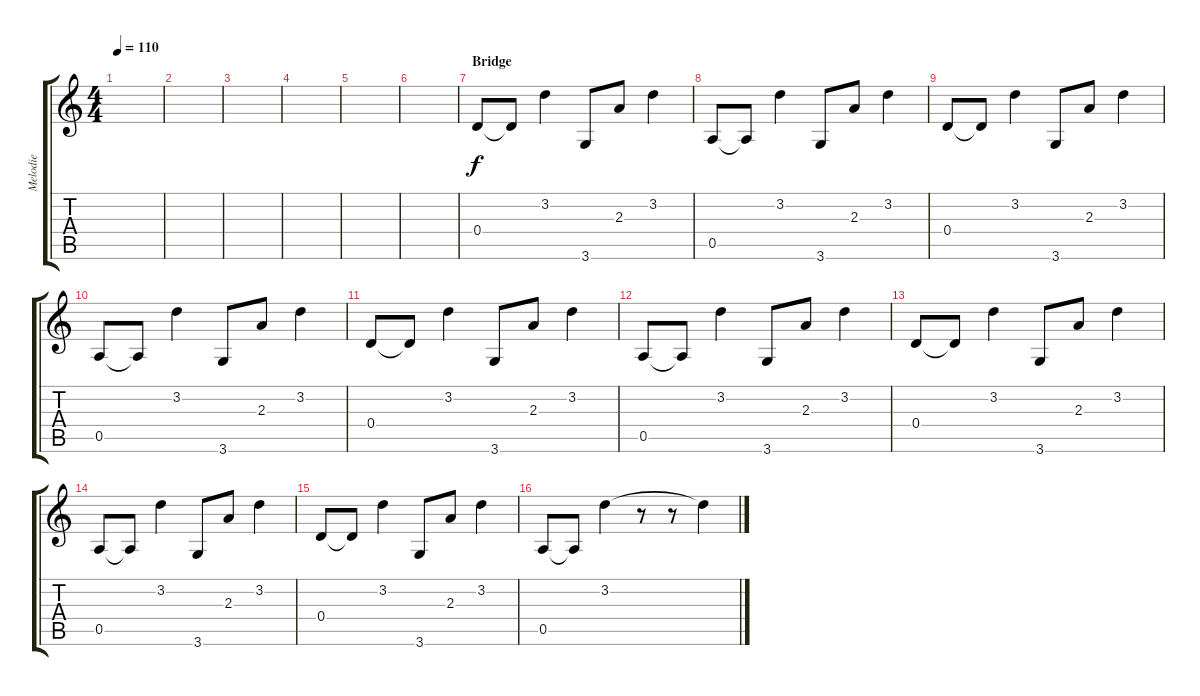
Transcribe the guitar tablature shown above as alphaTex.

\track ("Melodie" "Melodie") {instrument acousticguitarnylon}
\staff {score tabs}
\tuning (E4 B3 G3 D3 A2 E2) {hide}
\ts (4 4)
\tempo 110
\clef g2
\ks c
|
|
|
|
|
|
\section ("" "Bridge")
0.4.8{instrument acousticguitarnylon} 0.4{t}.8 3.2.4 3.6.8 2.3.8 3.2.4 |
0.5.8 0.5{t}.8 3.2.4 3.6.8 2.3.8 3.2.4 |
0.4.8{instrument acousticguitarnylon} 0.4{t}.8 3.2.4 3.6.8 2.3.8 3.2.4 |
0.5.8 0.5{t}.8 3.2.4 3.6.8 2.3.8 3.2.4 |
0.4.8{instrument acousticguitarnylon} 0.4{t}.8 3.2.4 3.6.8 2.3.8 3.2.4 |
0.5.8 0.5{t}.8 3.2.4 3.6.8 2.3.8 3.2.4 |
0.4.8{instrument acousticguitarnylon} 0.4{t}.8 3.2.4 3.6.8 2.3.8 3.2.4 |
0.5.8 0.5{t}.8 3.2.4 3.6.8 2.3.8 3.2.4 |
0.4.8{instrument acousticguitarnylon} 0.4{t}.8 3.2.4 3.6.8 2.3.8 3.2.4 |
0.5.8 0.5{t}.8 3.2.4 r.8 r.8 3.2{t}.4
